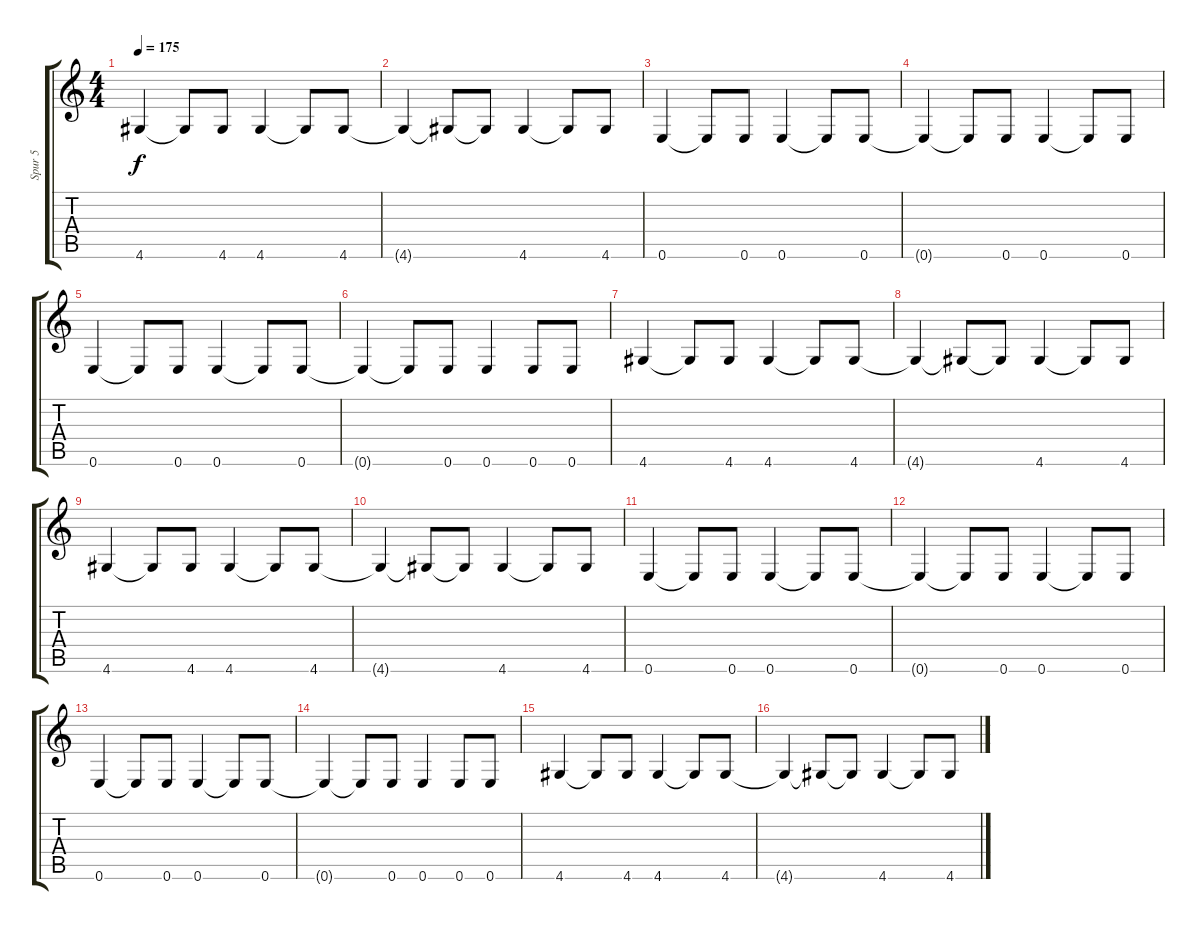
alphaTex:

\track ("Spur 5" "Spur 5") {instrument electricbassfinger}
\staff {score tabs}
\tuning (E4 B3 G3 D3 A2 E2) {hide}
\ts (4 4)
\tempo 175
\clef g2
\ks c
4.6.4{dy f} 4.6{t}.8 4.6.8 4.6.4 4.6{t}.8 4.6.8 |
4.6{t}.4 4.6{t}.8 4.6{t}.8 4.6.4 4.6{t}.8 4.6.8 |
0.6.4 0.6{t}.8 0.6.8 0.6.4 0.6{t}.8 0.6.8 |
0.6{t}.4 0.6{t}.8 0.6.8 0.6.4 0.6{t}.8 0.6.8 |
0.6.4 0.6{t}.8 0.6.8 0.6.4 0.6{t}.8 0.6.8 |
0.6{t}.4 0.6{t}.8 0.6.8 0.6.4 0.6.8 0.6.8 |
4.6.4 4.6{t}.8 4.6.8 4.6.4 4.6{t}.8 4.6.8 |
4.6{t}.4 4.6{t}.8 4.6{t}.8 4.6.4 4.6{t}.8 4.6.8 |
4.6.4 4.6{t}.8 4.6.8 4.6.4 4.6{t}.8 4.6.8 |
4.6{t}.4 4.6{t}.8 4.6{t}.8 4.6.4 4.6{t}.8 4.6.8 |
0.6.4 0.6{t}.8 0.6.8 0.6.4 0.6{t}.8 0.6.8 |
0.6{t}.4 0.6{t}.8 0.6.8 0.6.4 0.6{t}.8 0.6.8 |
0.6.4 0.6{t}.8 0.6.8 0.6.4 0.6{t}.8 0.6.8 |
0.6{t}.4 0.6{t}.8 0.6.8 0.6.4 0.6.8 0.6.8 |
4.6.4 4.6{t}.8 4.6.8 4.6.4 4.6{t}.8 4.6.8 |
4.6{t}.4 4.6{t}.8 4.6{t}.8 4.6.4 4.6{t}.8 4.6.8
